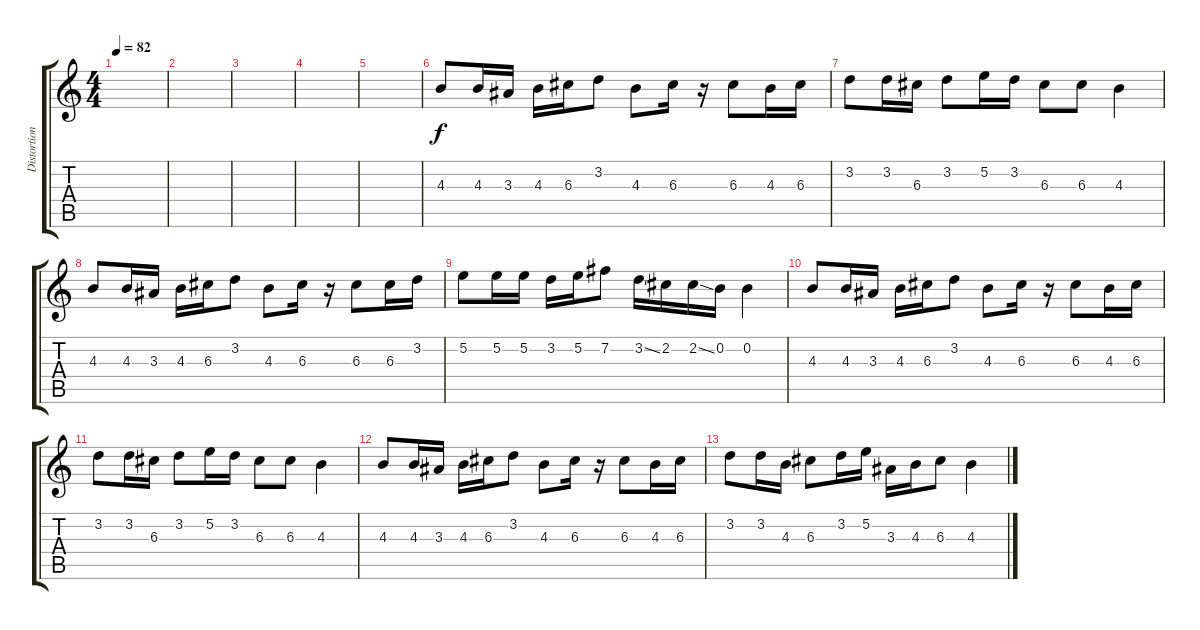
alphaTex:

\track ("Distortion Lead" "Distortion") {instrument distortionguitar}
\staff {score tabs}
\tuning (E4 B3 G3 D3 A2 E2) {hide}
\ts (4 4)
\tempo 82
\clef g2
\ks c
|
|
|
|
|
4.3.8 4.3.16 3.3.16 4.3.16 6.3.16 3.2.8 4.3.8 6.3.16 r.16 6.3.8 4.3.16 6.3.16 |
3.2.8 3.2.16 6.3.16 3.2.8 5.2.16 3.2.16 6.3.8 6.3.8 4.3.4 |
4.3.8 4.3.16 3.3.16 4.3.16 6.3.16 3.2.8 4.3.8 6.3.16 r.16 6.3.8 6.3.16 3.2.16 |
5.2.8 5.2.16 5.2.16 3.2.16 5.2.16 7.2.8 3.2{ss}.16 2.2.16 2.2{ss}.16 0.2.16 0.2.4 |
4.3.8 4.3.16 3.3.16 4.3.16 6.3.16 3.2.8 4.3.8 6.3.16 r.16 6.3.8 4.3.16 6.3.16 |
3.2.8 3.2.16 6.3.16 3.2.8 5.2.16 3.2.16 6.3.8 6.3.8 4.3.4 |
4.3.8 4.3.16 3.3.16 4.3.16 6.3.16 3.2.8 4.3.8 6.3.16 r.16 6.3.8 4.3.16 6.3.16 |
3.2.8 3.2.16 4.3.16 6.3.8 3.2.16 5.2.16 3.3.16 4.3.16 6.3.8 4.3.4
